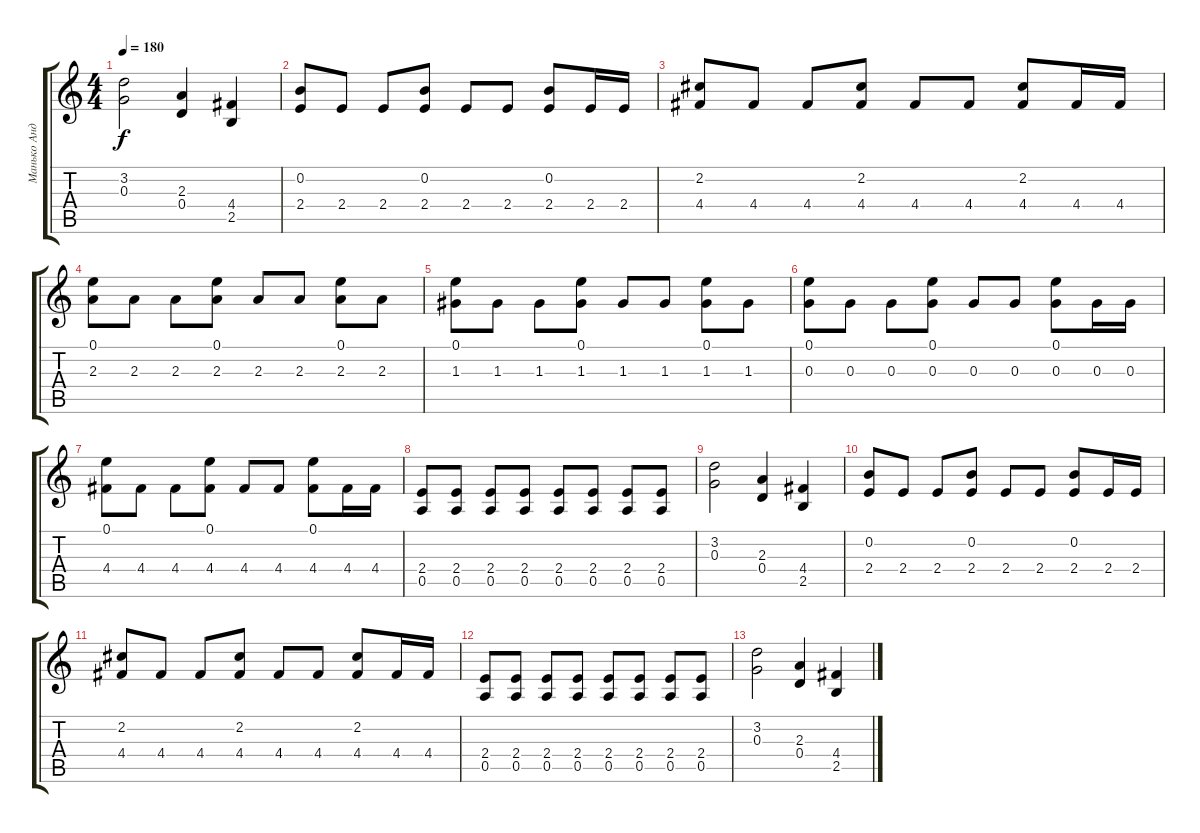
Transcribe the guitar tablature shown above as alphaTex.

\track ("Манько Андрей" "Манько Анд") {instrument distortionguitar}
\staff {score tabs}
\tuning (E4 B3 G3 D3 A2 E2) {hide}
\ts (4 4)
\tempo 180
\clef g2
\ks c
(3.2 0.3).2{dy f} (2.3 0.4).4 (4.4 2.5).4 |
(0.2 2.4).8 2.4.8 2.4.8 (0.2 2.4).8 2.4.8 2.4.8 (0.2 2.4).8 2.4.16 2.4.16 |
(2.2 4.4).8 4.4.8 4.4.8 (2.2 4.4).8 4.4.8 4.4.8 (2.2 4.4).8 4.4.16 4.4.16 |
(0.1 2.3).8 2.3.8 2.3.8 (0.1 2.3).8 2.3.8 2.3.8 (0.1 2.3).8 2.3.8 |
(0.1 1.3).8 1.3.8 1.3.8 (0.1 1.3).8 1.3.8 1.3.8 (0.1 1.3).8 1.3.8 |
(0.1 0.3).8 0.3.8 0.3.8 (0.1 0.3).8 0.3.8 0.3.8 (0.1 0.3).8 0.3.16 0.3.16 |
(0.1 4.4).8 4.4.8 4.4.8 (0.1 4.4).8 4.4.8 4.4.8 (0.1 4.4).8 4.4.16 4.4.16 |
(2.4 0.5).8 (2.4 0.5).8 (2.4 0.5).8 (2.4 0.5).8 (2.4 0.5).8 (2.4 0.5).8 (2.4 0.5).8 (2.4 0.5).8 |
(3.2 0.3).2 (2.3 0.4).4 (4.4 2.5).4 |
(0.2 2.4).8 2.4.8 2.4.8 (0.2 2.4).8 2.4.8 2.4.8 (0.2 2.4).8 2.4.16 2.4.16 |
(2.2 4.4).8 4.4.8 4.4.8 (2.2 4.4).8 4.4.8 4.4.8 (2.2 4.4).8 4.4.16 4.4.16 |
(2.4 0.5).8 (2.4 0.5).8 (2.4 0.5).8 (2.4 0.5).8 (2.4 0.5).8 (2.4 0.5).8 (2.4 0.5).8 (2.4 0.5).8 |
(3.2 0.3).2 (2.3 0.4).4 (4.4 2.5).4
